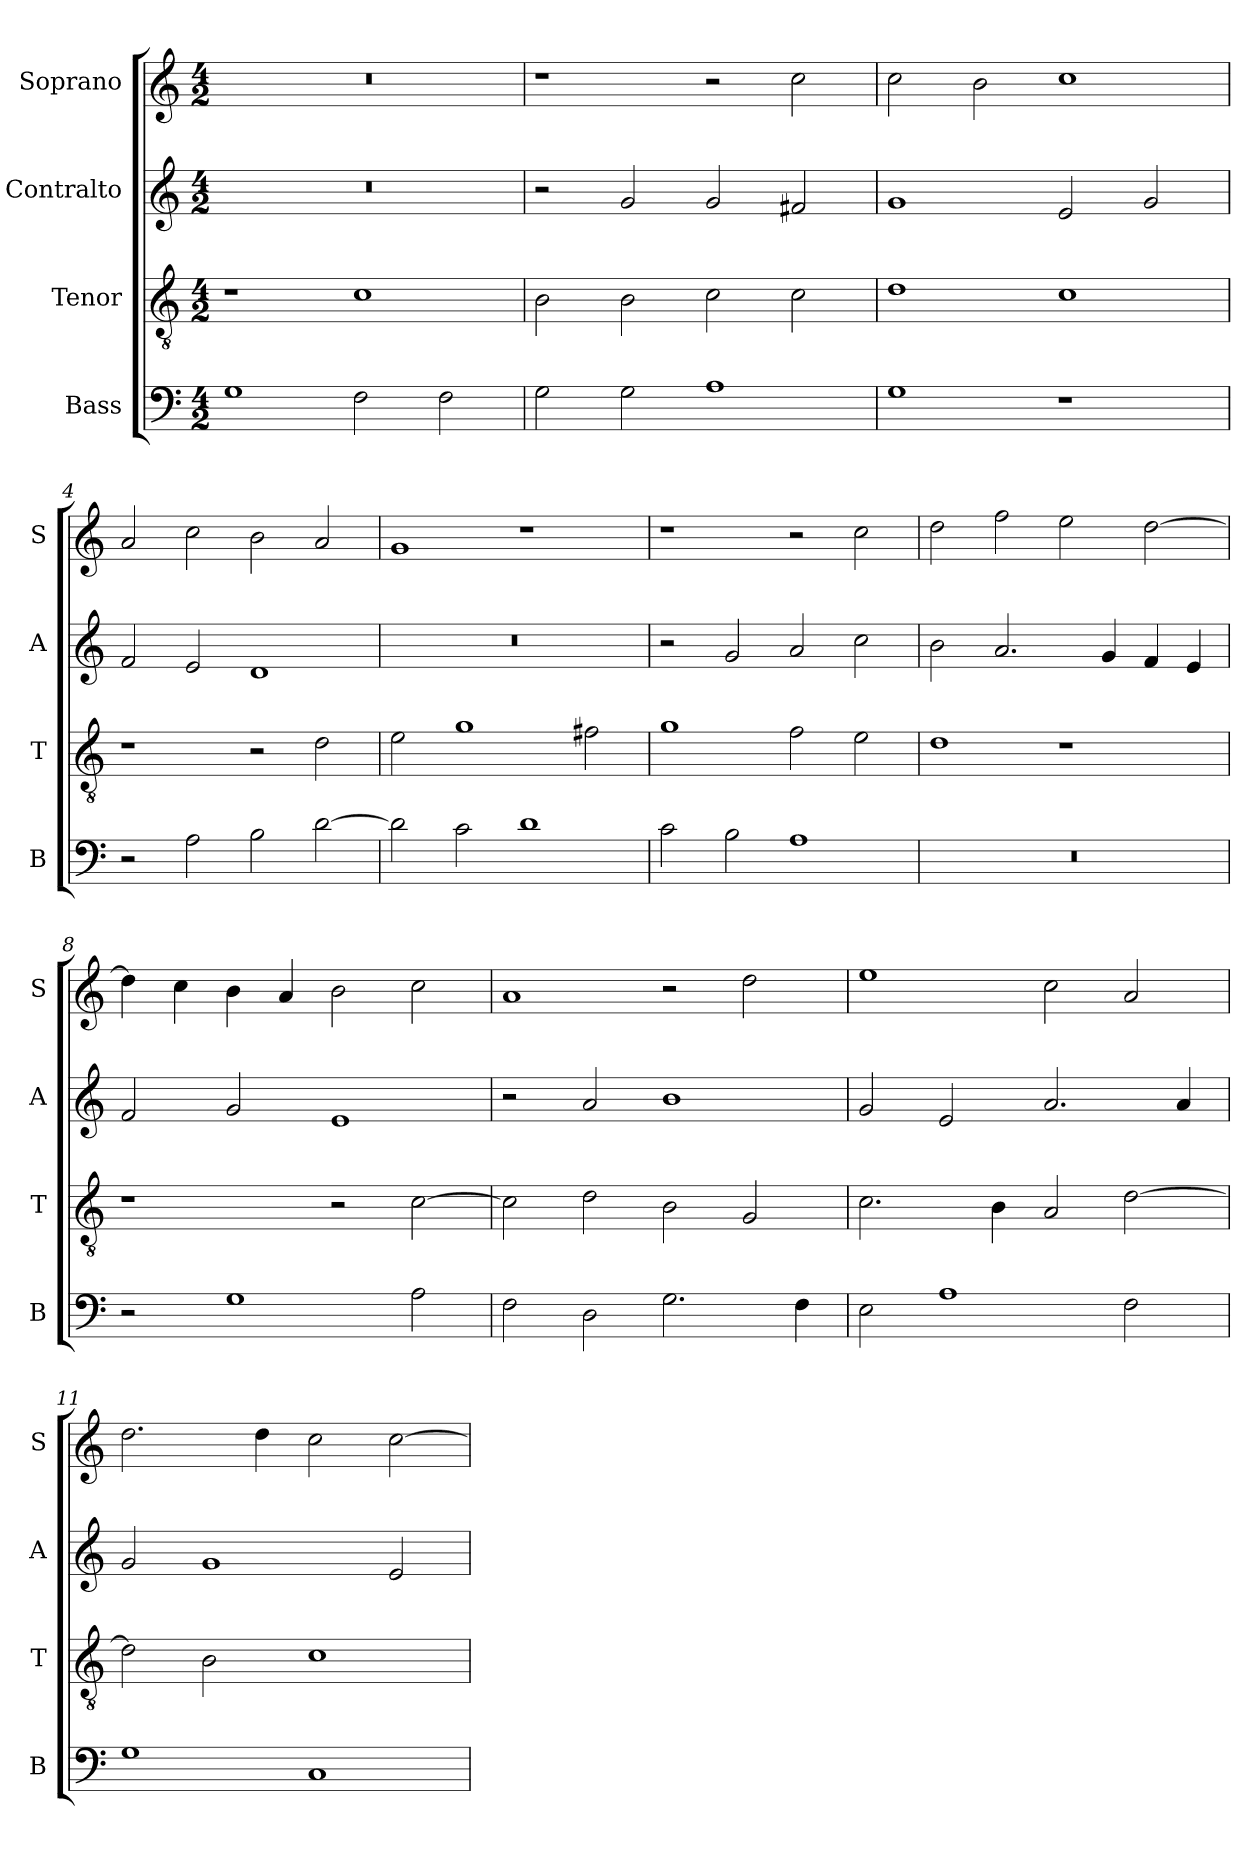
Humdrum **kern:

**kern	**kern	**kern	**kern
*part4	*part3	*part2	*part1
*staff4	*staff3	*staff2	*staff1
*I"Bass	*I"Tenor	*I"Contralto	*I"Soprano
*I'B	*I'T	*I'A	*I'S
*clefF4	*clefGv2	*clefG2	*clefG2
*k[]	*k[]	*k[]	*k[]
*G:mix	*G:mix	*G:mix	*G:mix
*M4/2	*M4/2	*M4/2	*M4/2
=1	=1	=1	=1
1G	1r	0r	0r
2F	1c	.	.
2F	.	.	.
=2	=2	=2	=2
2G	2B	2r	1r
2G	2B	2g	.
1A	2c	2g	2r
.	2c	2f#X	2cc
=3	=3	=3	=3
1G	1d	1g	2cc
.	.	.	2b
1r	1c	2e	1cc
.	.	2g	.
=4	=4	=4	=4
2r	1r	2f	2a
2A	.	2e	2cc
2B	2r	1d	2b
[2d	2d	.	2a
=5	=5	=5	=5
2d]	2e	0r	1g
2c	1g	.	.
1d	.	.	1r
.	2f#X	.	.
=6	=6	=6	=6
2c	1g	2r	1r
2B	.	2g	.
1A	2f	2a	2r
.	2e	2cc	2cc
=7	=7	=7	=7
0r	1d	2b	2dd
.	.	2.a	2ff
.	1r	.	2ee
.	.	4g	.
.	.	4f	[2dd
.	.	4e	.
=8	=8	=8	=8
2r	1r	2f	4dd]
.	.	.	4cc
1G	.	2g	4b
.	.	.	4a
.	2r	1e	2b
2A	[2c	.	2cc
=9	=9	=9	=9
2F	2c]	2r	1a
2D	2d	2a	.
2.G	2B	1b	2r
.	2G	.	2dd
4F	.	.	.
=10	=10	=10	=10
2E	2.c	2g	1ee
1A	.	2e	.
.	4B	.	.
.	2A	2.a	2cc
2F	[2d	.	2a
.	.	4a	.
=11	=11	=11	=11
1G	2d]	2g	2.dd
.	2B	1g	.
.	.	.	4dd
1C	1c	.	2cc
.	.	2e	[2cc
=	=	=	=
*-	*-	*-	*-
